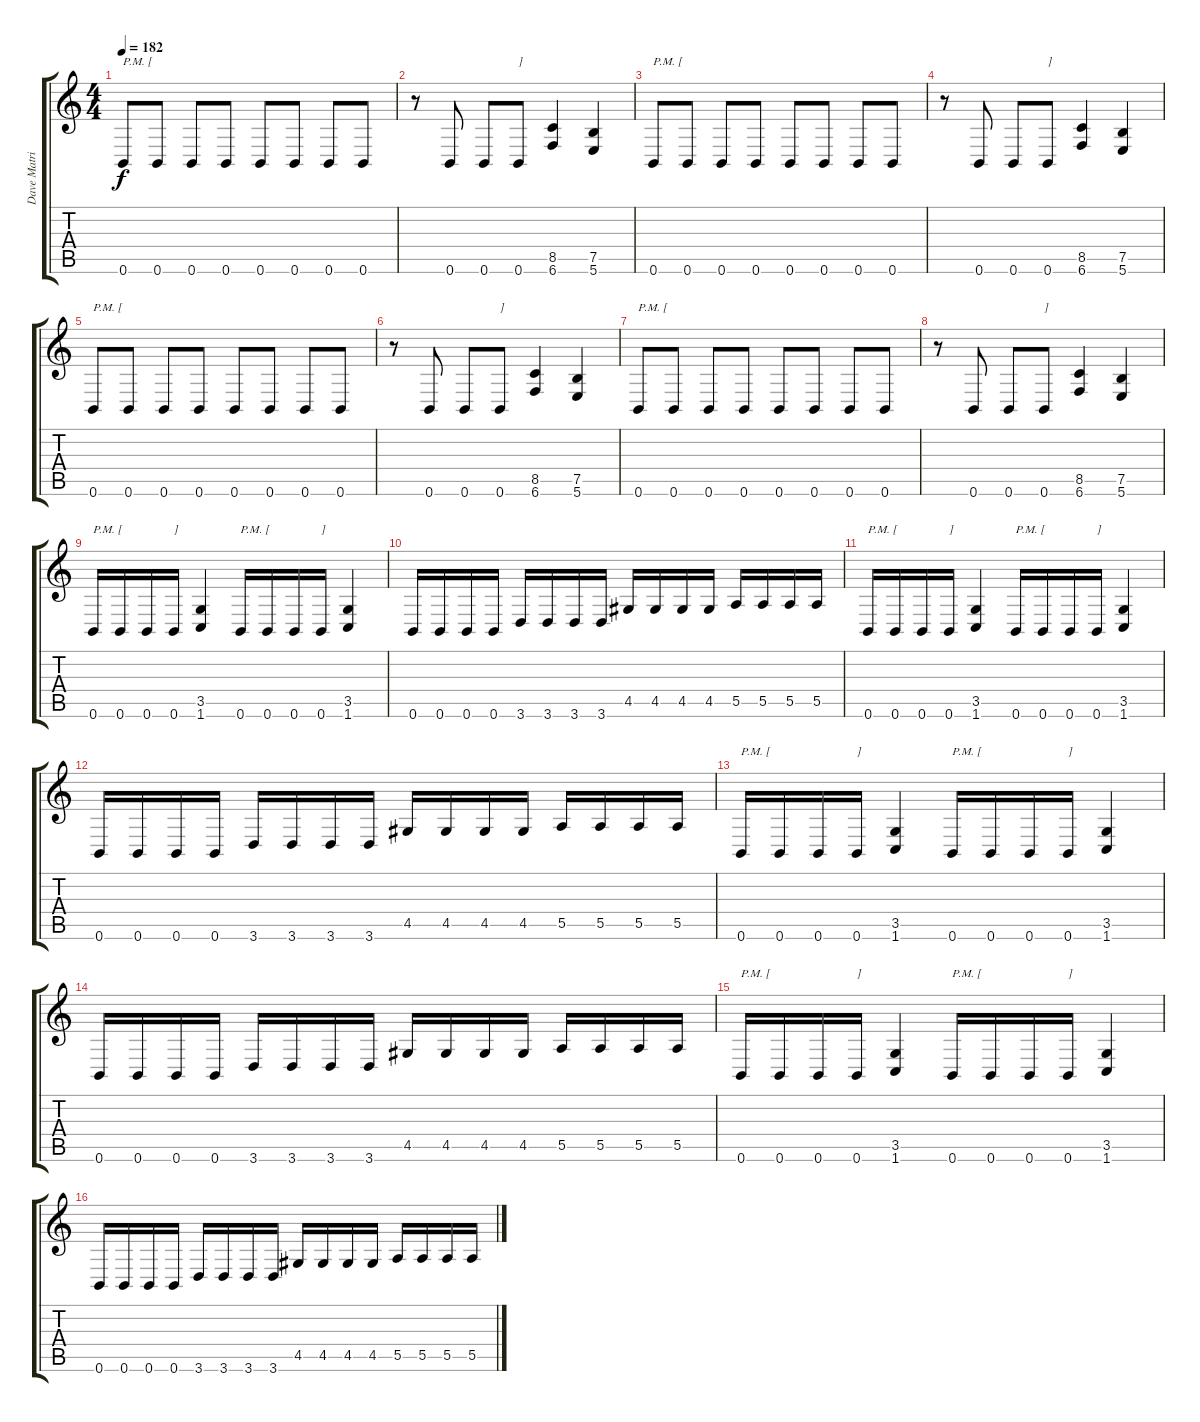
\track ("Dave Matrise" "Dave Matri") {instrument distortionguitar}
\staff {score tabs}
\tuning (B3 Gb3 D3 A2 E2 B1) {hide}
\ts (4 4)
\tempo 182
\clef g2
\ks c
0.6.8{txt "P.M. [" dy f} 0.6.8 0.6.8 0.6.8 0.6.8 0.6.8 0.6.8 0.6.8 |
r.8 0.6.8 0.6.8 0.6.8{txt "]"} (8.5 6.6).4 (7.5 5.6).4 |
0.6.8{txt "P.M. ["} 0.6.8 0.6.8 0.6.8 0.6.8 0.6.8 0.6.8 0.6.8 |
r.8 0.6.8 0.6.8 0.6.8{txt "]"} (8.5 6.6).4 (7.5 5.6).4 |
0.6.8{txt "P.M. ["} 0.6.8 0.6.8 0.6.8 0.6.8 0.6.8 0.6.8 0.6.8 |
r.8 0.6.8 0.6.8 0.6.8{txt "]"} (8.5 6.6).4 (7.5 5.6).4 |
0.6.8{txt "P.M. ["} 0.6.8 0.6.8 0.6.8 0.6.8 0.6.8 0.6.8 0.6.8 |
r.8 0.6.8 0.6.8 0.6.8{txt "]"} (8.5 6.6).4 (7.5 5.6).4 |
0.6.16{txt "P.M. ["} 0.6.16 0.6.16 0.6.16{txt "]"} (3.5 1.6).4 0.6.16{txt "P.M. ["} 0.6.16 0.6.16 0.6.16{txt "]"} (3.5 1.6).4 |
0.6.16 0.6.16 0.6.16 0.6.16 3.6.16 3.6.16 3.6.16 3.6.16 4.5.16 4.5.16 4.5.16 4.5.16 5.5.16 5.5.16 5.5.16 5.5.16 |
0.6.16{txt "P.M. ["} 0.6.16 0.6.16 0.6.16{txt "]"} (3.5 1.6).4 0.6.16{txt "P.M. ["} 0.6.16 0.6.16 0.6.16{txt "]"} (3.5 1.6).4 |
0.6.16 0.6.16 0.6.16 0.6.16 3.6.16 3.6.16 3.6.16 3.6.16 4.5.16 4.5.16 4.5.16 4.5.16 5.5.16 5.5.16 5.5.16 5.5.16 |
0.6.16{txt "P.M. ["} 0.6.16 0.6.16 0.6.16{txt "]"} (3.5 1.6).4 0.6.16{txt "P.M. ["} 0.6.16 0.6.16 0.6.16{txt "]"} (3.5 1.6).4 |
0.6.16 0.6.16 0.6.16 0.6.16 3.6.16 3.6.16 3.6.16 3.6.16 4.5.16 4.5.16 4.5.16 4.5.16 5.5.16 5.5.16 5.5.16 5.5.16 |
0.6.16{txt "P.M. ["} 0.6.16 0.6.16 0.6.16{txt "]"} (3.5 1.6).4 0.6.16{txt "P.M. ["} 0.6.16 0.6.16 0.6.16{txt "]"} (3.5 1.6).4 |
0.6.16 0.6.16 0.6.16 0.6.16 3.6.16 3.6.16 3.6.16 3.6.16 4.5.16 4.5.16 4.5.16 4.5.16 5.5.16 5.5.16 5.5.16 5.5.16
